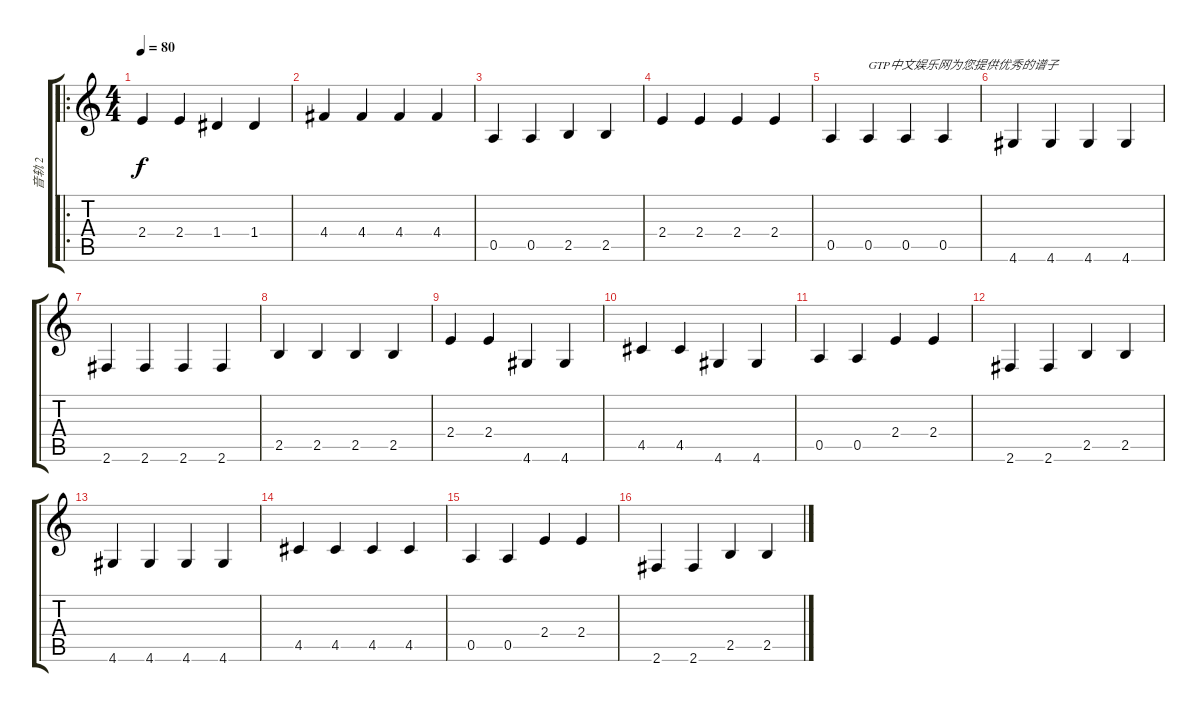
\track ("音轨 2" "音轨 2") {instrument acousticbass}
\staff {score tabs}
\tuning (E4 B3 G3 D3 A2 E2) {hide}
\ro
\ts (4 4)
\tempo 80
\clef g2
\ks c
2.4.4{dy f} 2.4.4 1.4.4 1.4.4 |
4.4.4 4.4.4 4.4.4 4.4.4 |
0.5.4 0.5.4 2.5.4 2.5.4 |
2.4.4 2.4.4 2.4.4 2.4.4 |
0.5.4 0.5.4{txt "GTP中文娱乐网为您提供优秀的谱子"} 0.5.4 0.5.4 |
4.6.4 4.6.4 4.6.4 4.6.4 |
2.6.4 2.6.4 2.6.4 2.6.4 |
2.5.4 2.5.4 2.5.4 2.5.4 |
2.4.4 2.4.4 4.6.4 4.6.4 |
4.5.4 4.5.4 4.6.4 4.6.4 |
0.5.4 0.5.4 2.4.4 2.4.4 |
2.6.4 2.6.4 2.5.4 2.5.4 |
4.6.4 4.6.4 4.6.4 4.6.4 |
4.5.4 4.5.4 4.5.4 4.5.4 |
0.5.4 0.5.4 2.4.4 2.4.4 |
2.6.4 2.6.4 2.5.4 2.5.4
